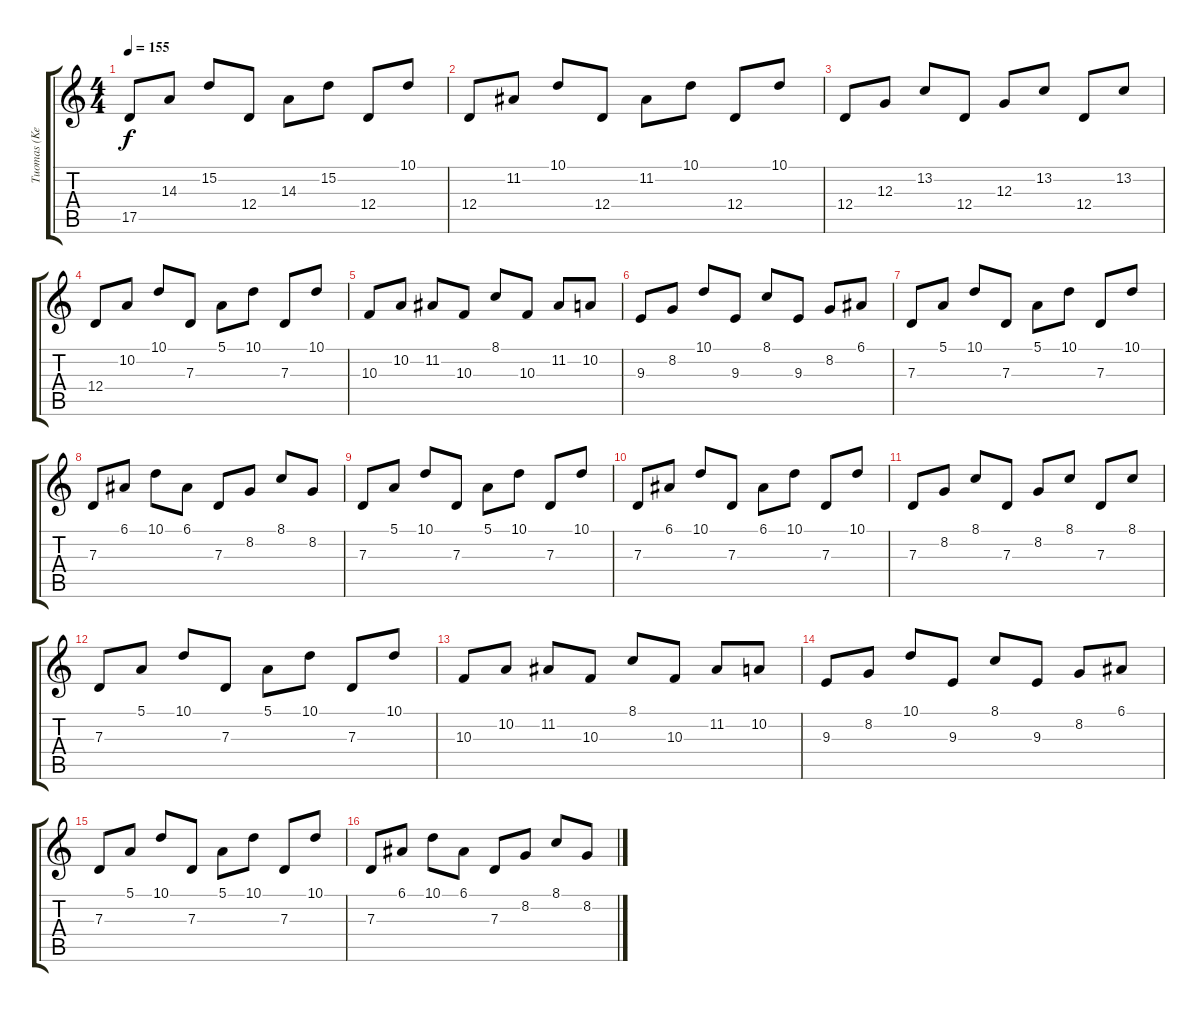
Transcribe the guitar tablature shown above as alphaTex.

\track ("Tuomas (Keyboards)" "Tuomas (Ke") {instrument tremolostrings}
\staff {score tabs}
\tuning (E4 B3 G3 D3 A2 E2) {hide}
\ts (4 4)
\tempo 155
\clef g2
\ks c
17.5.8{dy f} 14.3.8 15.2.8 12.4.8 14.3.8 15.2.8 12.4.8 10.1.8 |
12.4.8 11.2.8 10.1.8 12.4.8 11.2.8 10.1.8 12.4.8 10.1.8 |
12.4.8 12.3.8 13.2.8 12.4.8 12.3.8 13.2.8 12.4.8 13.2.8 |
12.4.8 10.2.8 10.1.8 7.3.8 5.1.8 10.1.8 7.3.8 10.1.8 |
10.3.8 10.2.8 11.2.8 10.3.8 8.1.8 10.3.8 11.2.8 10.2.8 |
9.3.8 8.2.8 10.1.8 9.3.8 8.1.8 9.3.8 8.2.8 6.1.8 |
7.3.8 5.1.8 10.1.8 7.3.8 5.1.8 10.1.8 7.3.8 10.1.8 |
7.3.8 6.1.8 10.1.8 6.1.8 7.3.8 8.2.8 8.1.8 8.2.8 |
7.3.8 5.1.8 10.1.8 7.3.8 5.1.8 10.1.8 7.3.8 10.1.8 |
7.3.8 6.1.8 10.1.8 7.3.8 6.1.8 10.1.8 7.3.8 10.1.8 |
7.3.8 8.2.8 8.1.8 7.3.8 8.2.8 8.1.8 7.3.8 8.1.8 |
7.3.8 5.1.8 10.1.8 7.3.8 5.1.8 10.1.8 7.3.8 10.1.8 |
10.3.8 10.2.8 11.2.8 10.3.8 8.1.8 10.3.8 11.2.8 10.2.8 |
9.3.8 8.2.8 10.1.8 9.3.8 8.1.8 9.3.8 8.2.8 6.1.8 |
7.3.8 5.1.8 10.1.8 7.3.8 5.1.8 10.1.8 7.3.8 10.1.8 |
7.3.8 6.1.8 10.1.8 6.1.8 7.3.8 8.2.8 8.1.8 8.2.8
